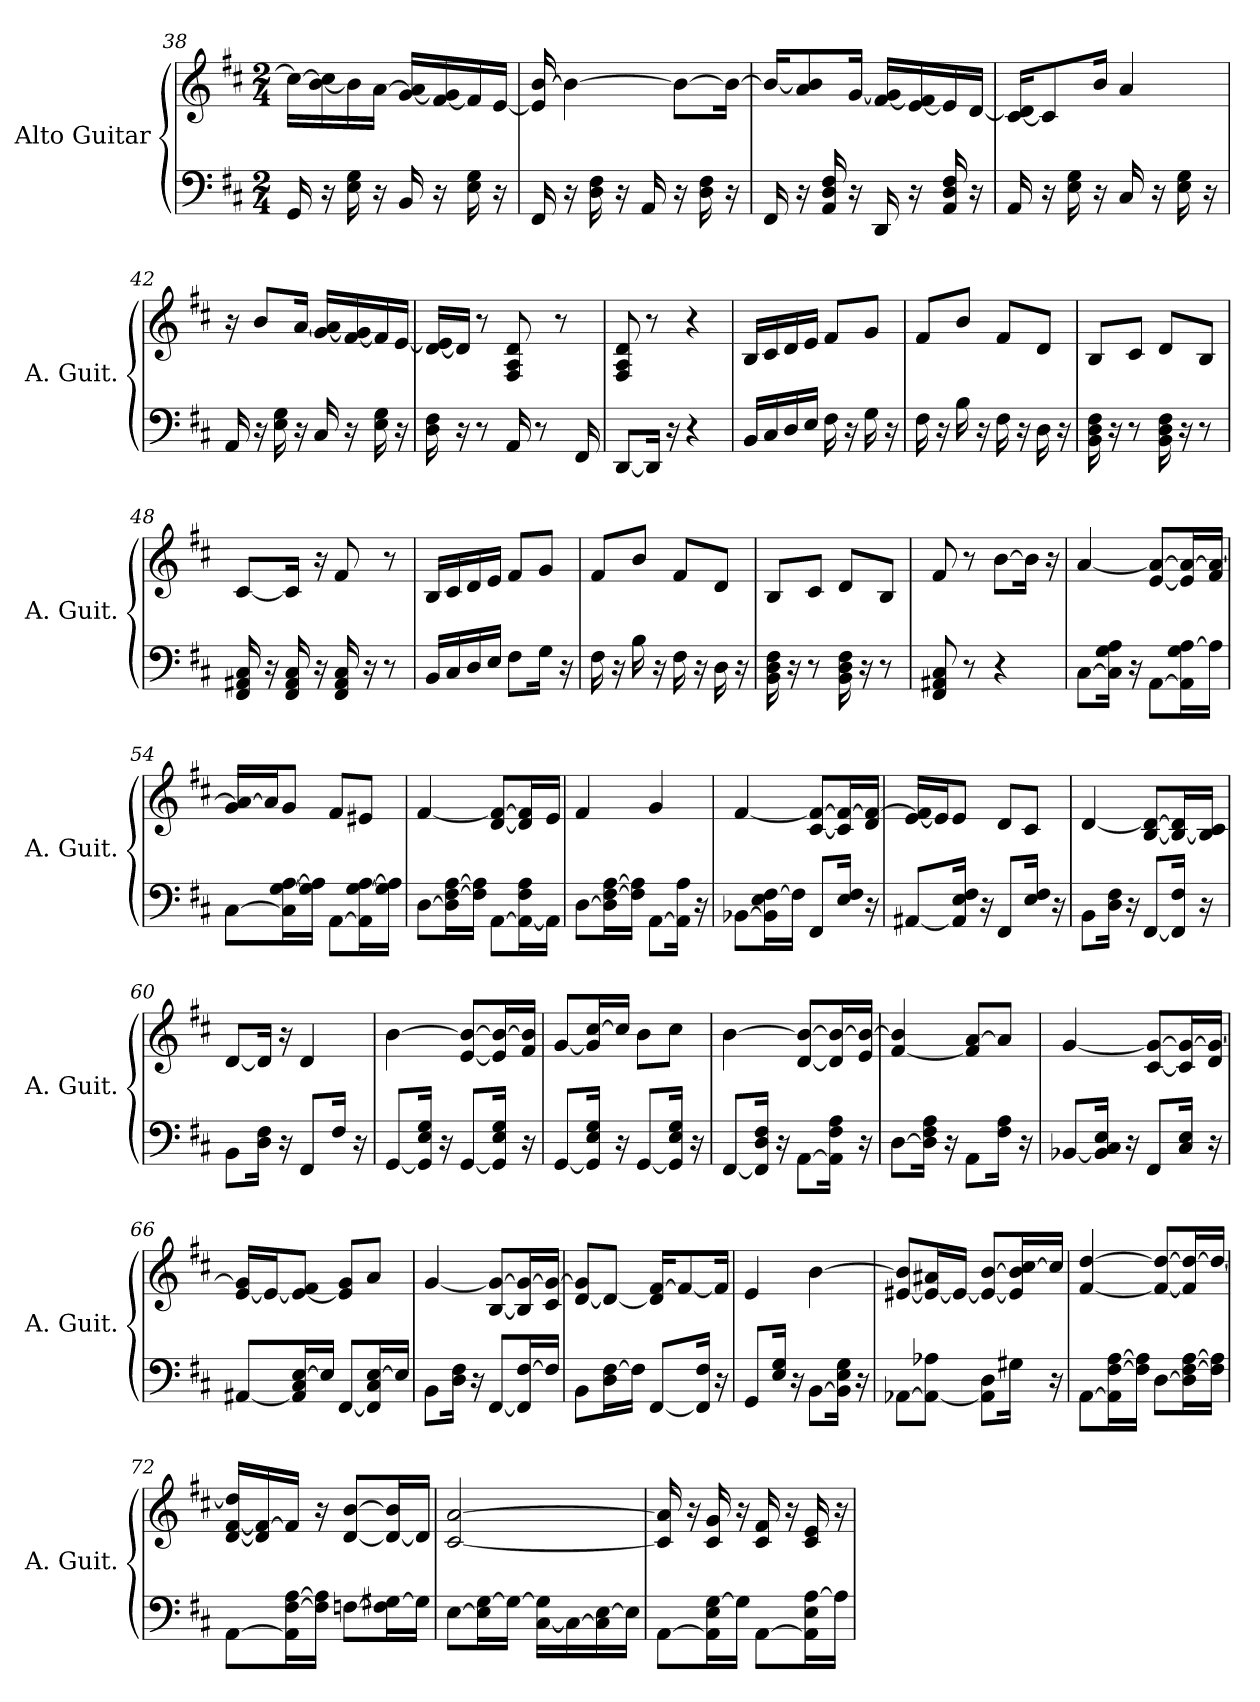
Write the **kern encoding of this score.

**kern	**kern
*part1	*part1
*staff2	*staff1
*I"Alto Guitar	*
*I'A. Guit.	*
*clefF4	*clefG2
*k[f#c#]	*k[f#c#]
*M2/4	*M2/4
=38	=38
16GG/	16cc#\LL_
16r	[16b\ 16cc#\]
16E\ 16G\	16b\]
16r	[16a\JJ
16BB/	[16g/ 16a/]LL
16r	[16f#/ 16g/]
16E\ 16G\	16f#/]
16r	[16e/JJ
=39	=39
16FF#/	16e/] [16b/
16r	4b\_
16D\ 16F#\	.
16r	.
16AA/	.
16r	8b\L_
16D\ 16F#\	.
16r	16b\Jk_
!!LO:LB:g=z
=40	=40
16FF#/	16b/KL_
16r	8a/ 8b/]
16AA/ 16D/ 16F#/	.
16r	[16g/Jk
16DD/	[16f#/ 16g/]LL
16r	[16e/ 16f#/]
16AA/ 16D/ 16F#/	16e/]
16r	[16d/JJ
=41	=41
16AA/	[16c#/ 16d/]KL
16r	8c#/]
16E\ 16G\	.
16r	16b/Jk
16C#/	4a/
16r	.
16E\ 16G\	.
16r	.
=42	=42
16AA/	16r
16r	8b/L
16E\ 16G\	.
16r	[16a/Jk
16C#/	[16g/ 16a/]LL
16r	[16f#/ 16g/]
16E\ 16G\	16f#/]
16r	[16e/JJ
=43	=43
16D\ 16F#\	[16d/ 16e/]LL
16r	16d/JJ]
8r	8r
16AA/	8F#/ 8A/ 8d/
8r	.
.	8r
16FF#/	.
!!LO:LB:g=z
=44	=44
[8DD/L	8F#/ 8A/ 8d/
16DD/Jk]	8r
16r	.
4r	4r
=45	=45
16BB/LL	16B/LL
16C#/	16c#/
16D/	16d/
16E/JJ	16e/JJ
16F#\	8f#/L
16r	.
16G\	8g/J
16r	.
=46	=46
16F#\	8f#/L
16r	.
16B\	8b/J
16r	.
16F#\	8f#/L
16r	.
16D\	8d/J
16r	.
=47	=47
16BB\ 16D\ 16F#\	8B/L
16r	.
8r	8c#/J
16BB\ 16D\ 16F#\	8d/L
16r	.
8r	8B/J
=48	=48
16FF#/ 16AA#X/ 16C#/	[8c#/L
16r	.
16FF#/ 16AA#/ 16C#/	16c#/Jk]
16r	16r
16FF#/ 16AA#/ 16C#/	8f#/
16r	.
8r	8r
!!LO:PB:g=z
=49	=49
16BB/LL	16B/LL
16C#/	16c#/
16D/	16d/
16E/JJ	16e/JJ
8F#\L	8f#/L
16G\Jk	8g/J
16r	.
=50	=50
16F#\	8f#/L
16r	.
16B\	8b/J
16r	.
16F#\	8f#/L
16r	.
16D\	8d/J
16r	.
=51	=51
16BB\ 16D\ 16F#\	8B/L
16r	.
8r	8c#/J
16BB\ 16D\ 16F#\	8d/L
16r	.
8r	8B/J
=52	=52
8FF#/ 8AA#X/ 8C#/	8f#/
8r	8r
4r	[8b\L
.	16b\Jk]
.	16r
=53	=53
[8C#\L	[4a/
16C#\] 16G\ 16A\Jk	.
16r	.
[8AA\L	[8e/ 8a/_L
16AA\] 16G\ [16A\L	16e/] 16a/_L
16A\JJ]	16f#/ 16a/_JJ
!!LO:LB:g=z
=54	=54
[8C#\L	16g/ 16a/_LL
.	16a/J]
16C#\] [16G\ [16A\L	8g/J
16G\] 16A\]JJ	.
[8AA\L	8f#/L
16AA\] [16G\ [16A\L	8e#X/J
16G\] 16A\]JJ	.
=55	=55
[8D\L	[4f#/
16D\] [16F#\ [16A\L	.
16F#\] 16A\]JJ	.
[8AA\L	[8d/ 8f#/_L
16AA\_ 16F#\ 16A\L	16d/] 16f#/]L
16AA\JJ]	16e/JJ
=56	=56
[8D\L	4f#/
16D\] [16F#\ [16A\L	.
16F#\] 16A\]JJ	.
[8AA\L	4g/
16AA\] 16A\Jk	.
16r	.
=57	=57
[8BB-X\L	[4f#/
16BB-\] 16E\ [16F#\L	.
16F#\JJ]	.
8FF#/L	[8c#/ 8f#/_L
16E/ 16F#/Jk	16c#/] 16f#/_L
16r	16d/ 16f#/_JJ
!!LO:LB:g=z
=58	=58
[8AA#X/L	[16e/ 16f#/]LL
.	16e/J]
16AA#/] 16E/ 16F#/Jk	8e/J
16r	.
8FF#/L	8d/L
16E/ 16F#/Jk	8c#/J
16r	.
=59	=59
8BB\L	[4d/
16D\ 16F#\Jk	.
16r	.
[8FF#/L	[8B/ 8d/_L
16FF#/] 16F#/Jk	16B/_ 16d/]L
16r	16B/] 16c#/JJ
=60	=60
8BB\L	[8d/L
16D\ 16F#\Jk	16d/Jk]
16r	16r
8FF#/L	4d/
16F#/Jk	.
16r	.
=61	=61
[8GG/L	[4b\
16GG/] 16E/ 16G/Jk	.
16r	.
[8GG/L	[8e/ 8b/_L
16GG/] 16E/ 16G/Jk	16e/] 16b/_L
16r	16f#/ 16b/]JJ
=62	=62
[8GG/L	[8g/L
16GG/] 16E/ 16G/Jk	16g/] [16cc#/L
16r	16cc#/JJ]
[8GG/L	8b\L
16GG/] 16E/ 16G/Jk	8cc#\J
16r	.
!!LO:LB:g=z
=63	=63
[8FF#/L	[4b\
16FF#/] 16D/ 16F#/Jk	.
16r	.
[8AA\L	[8d/ 8b/_L
16AA\] 16F#\ 16A\Jk	16d/] 16b/_L
16r	16e/ 16b/_JJ
=64	=64
[8D\L	[4f#/ 4b/]
16D\] 16F#\ 16A\Jk	.
16r	.
8AA\L	8f#/] [8a/L
16F#\ 16A\Jk	8a/J]
16r	.
=65	=65
[8BB-X/L	[4g/
16BB-/] 16C#/ 16E/Jk	.
16r	.
8FF#/L	[8c#/ 8g/_L
16C#/ 16E/Jk	16c#/] 16g/_L
16r	16d/ 16g/_JJ
=66	=66
[8AA#X/L	[16e/ 16g/]LL
.	16e/J_
16AA#/] 16C#/ [16E/L	8e/_ 8f#/J
16E/JJ]	.
[8FF#/L	8e/] 8g/L
16FF#/] 16C#/ [16E/L	8a/J
16E/JJ]	.
=67	=67
8BB\L	[4g/
16D\ 16F#\Jk	.
16r	.
[8FF#/L	[8B/ 8g/_L
16FF#/] [16F#/L	16B/] 16g/_L
16F#/JJ]	16c#/ 16g/_JJ
!!LO:LB:g=z
=68	=68
8BB\L	[8d/ 8g/]L
16D\ [16F#\L	8d/J_
16F#\JJ]	.
[8FF#/L	16d/] [16f#/KL
.	8f#/_
16FF#/] 16F#/Jk	.
16r	16f#/Jk]
=69	=69
8GG/L	4e/
16E/ 16G/Jk	.
16r	.
[8BB\L	[4b\
16BB\] 16E\ 16G\Jk	.
16r	.
=70	=70
[8AA-X\L	[8e#X/ 8b/]L
8AA-\_ 8A-X\J	16e#/_ 16a#X/L
.	16e#/JJ_
8AA-\] 8D\L	8e#/_ [8b/L
16G#X\Jk	16e#/] 16b/] [16cc#/L
16r	16cc#/JJ]
=71	=71
[8AA\L	[4f#/ [4dd/
16AA\] [16F#\ [16A\L	.
16F#\] 16A\]JJ	.
[8D\L	8f#/_ 8dd/_L
16D\] [16F#\ [16A\L	16f#/] 16dd/_L
16F#\] 16A\]JJ	16dd/JJ_
!!LO:LB:g=z
=72	=72
[8AA\L	[16d/ [16f#/ 16dd/]LL
.	16d/] 16f#/_
16AA\] [16F#\ [16A\L	16f#/JJ]
16F#\] 16A\]JJ	16r
[8Fn\L	[8d/ [8b/L
16F\] [16G#X\L	16d/_ 16b/]L
16G#\JJ]	16d/JJ]
=73	=73
[8E\L	[2c#/ [2a/
16E\] [16G\L	.
16G\JJ_	.
[16C#\ 16G\]LL	.
16C#\_	.
16C#\] [16E\	.
16E\JJ]	.
=74	=74
[8AA\L	16c#/] 16a/]
.	16r
16AA\] 16E\ [16G\L	16c#/ 16g/
16G\JJ]	16r
[8AA\L	16c#/ 16f#/
.	16r
16AA\] 16E\ [16A\L	16c#/ 16e/
16A\JJ]	16r
=	=
*-	*-
